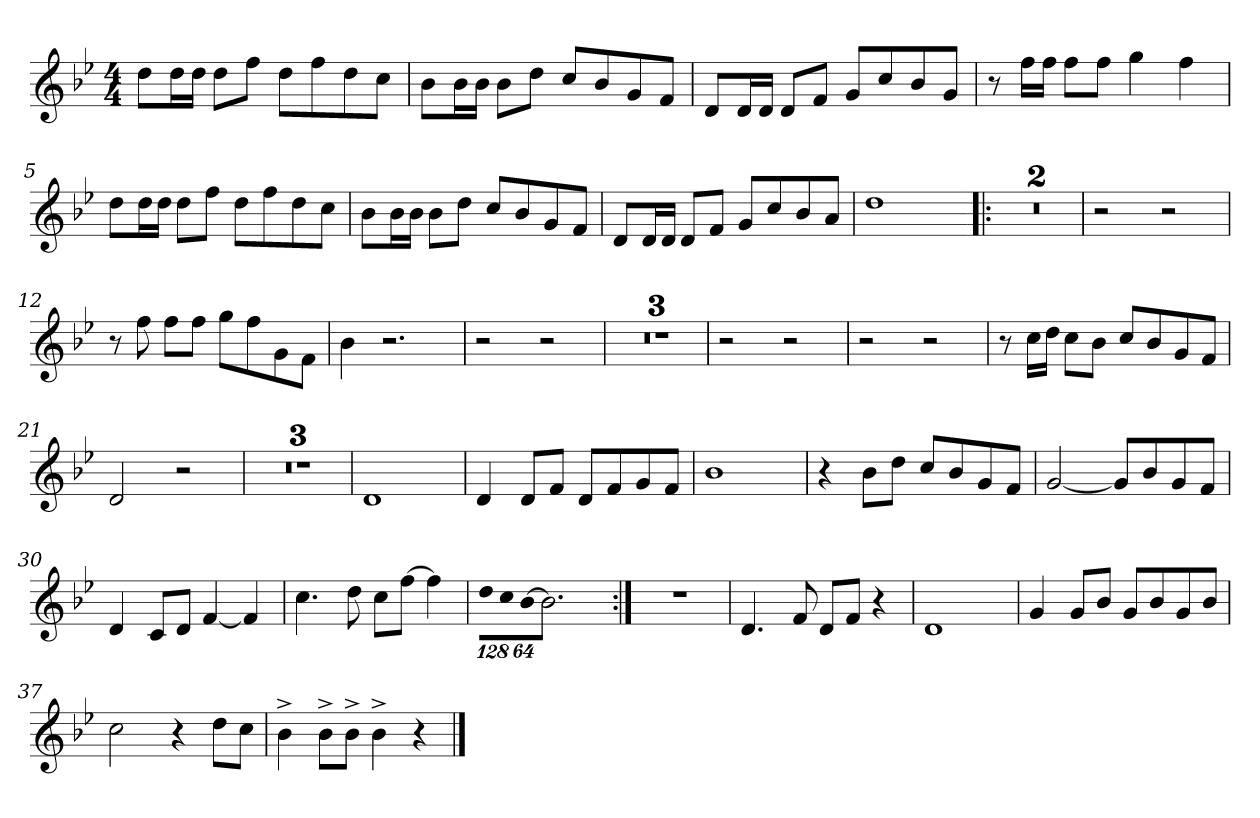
**kern
*part1
*staff1
!!LO:PB:g=z
*clefG2
*k[b-e-]
*B-:
*M4/4
*MM100
=1
8ddi\L
16ddi\L
16ddi\JJ
8ddi\L
8ffi\J
8ddi\L
8ffi\
8ddi\
8cci\J
=2
8b-i\L
16b-i\L
16b-i\JJ
8b-i\L
8ddi\J
8cci/L
8b-i/
8gi/
8fi/J
=3
8di/L
16di/L
16di/JJ
8di/L
8fi/J
8gi/L
8cci/
8b-i/
8gi/J
!!LO:LB:g=z
=4
8r
16ffi\LL
16ffi\JJ
8ffi\L
8ffi\J
4ggi\
4ffi\
=5
8ddi\L
16ddi\L
16ddi\JJ
8ddi\L
8ffi\J
8ddi\L
8ffi\
8ddi\
8cci\J
=6
8b-i\L
16b-i\L
16b-i\JJ
8b-i\L
8ddi\J
8cci/L
8b-i/
8gi/
8fi/J
!!LO:LB:g=z
=7
8di/L
16di/L
16di/JJ
8di/L
8fi/J
8gi/L
8cci/
8b-i/
8ai/J
=8
1ddi
=9!|:
1r
=10
1r
=11
2r
2r
!!LO:LB:g=z
=12
8r
8ffi\
8ffi\L
8ffi\J
8ggi\L
8ffi\
8gi\
8fi\J
=13
4b-i\
2.r
=14
2r
2r
=15
1r
=16
1r
=17
1r
!!LO:LB:g=z
=18
2r
2r
=19
2r
2r
=20
8r
16cci\LL
16ddi\JJ
8cci\L
8b-i\J
8cci/L
8b-i/
8gi/
8fi/J
=21
2di/
2r
=22
1r
=23
1r
!!LO:LB:g=z
=24
1r
=25
1di
=26
4di/
8di/L
8fi/J
8di/L
8fi/
8gi/
8fi/J
=27
1b-i
=28
4r
8b-i\L
8ddi\J
8cci/L
8b-i/
8gi/
8fi/J
=29
[<2gi/
8gi/L]
8b-i/
8gi/
8fi/J
=30
4di/
8ci/L
8di/J
[<4fi/
4fi/]
!!LO:LB:g=z
=31
4.cci\
8ddi\
8cci\L
[>8ffi\J
4ffi\]
=32
*Xbrackettup
!LO:N:vis=8
1024%85ddi\L
!LO:N:vis=8
1024%85cci\
!LO:N:vis=8
[>512%43b-i\J
2.b-i\]
=33:|!
1r
=34
4.di/
8fi/
8di/L
8fi/J
4r
=35
1di
!!LO:LB:g=z
=36
4gi/
8gi/L
8b-i/J
8gi/L
8b-i/
8gi/
8b-i/J
=37
2cci\
4r
8ddi\L
8cci\J
=38
4b-^i\
8b-^i\L
8b-^i\J
4b-^i\
4r
==
*-
